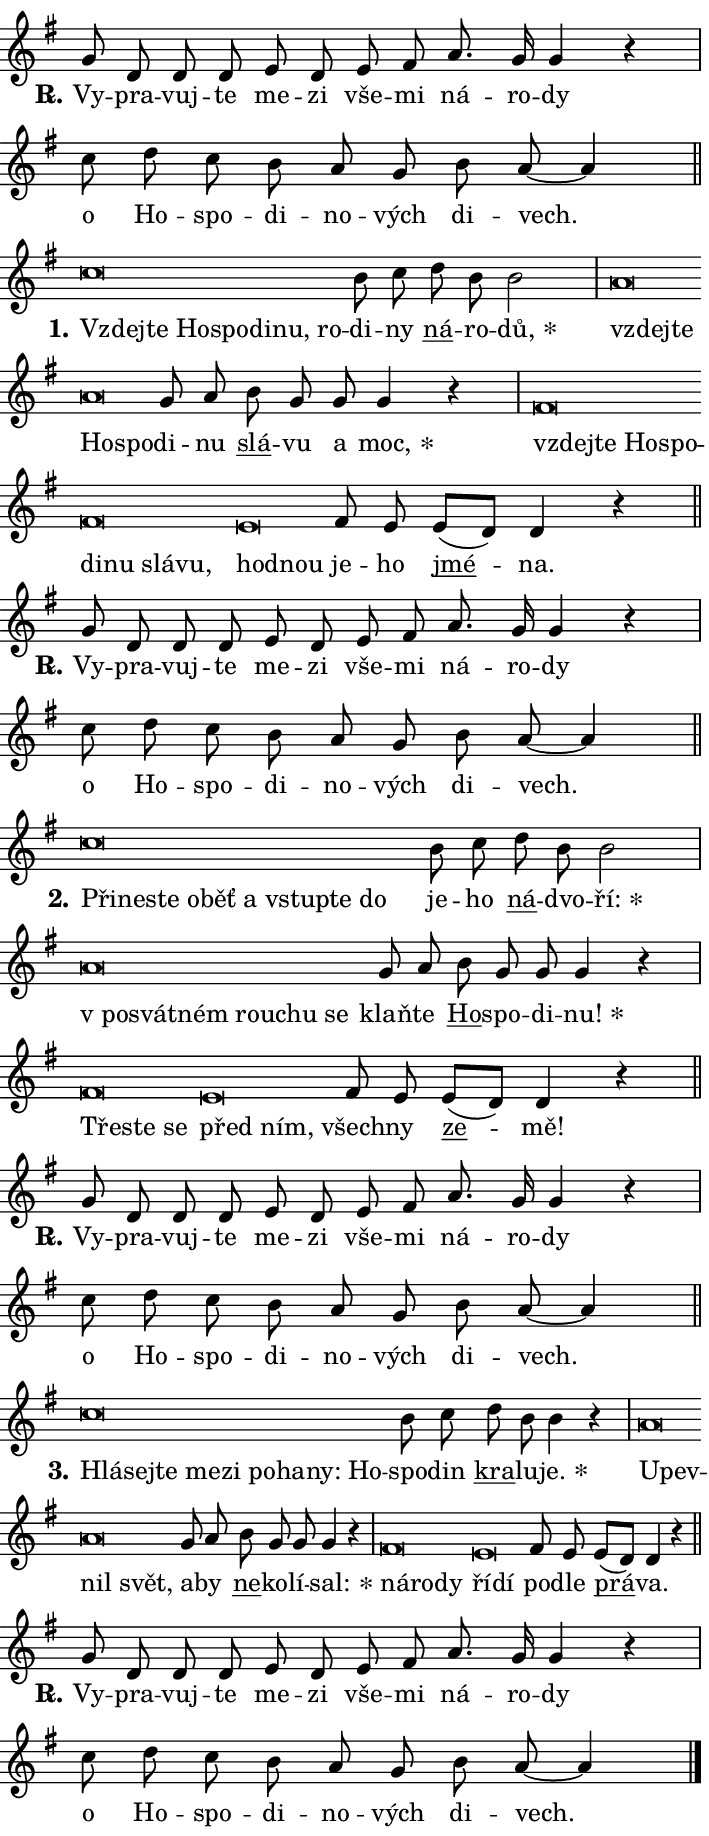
\version "2.24.0"
\header { tagline = "" }
\paper {
  indent = 0\cm
  top-margin = 0\cm
  right-margin = 0.13\cm % to fit lyric hyphens
  bottom-margin = 0\cm
  left-margin = 0\cm
  paper-width = 12\cm
  page-breaking = #ly:one-page-breaking
  system-system-spacing.basic-distance = #11
  score-system-spacing.basic-distance = #11
  ragged-last = ##f
}


%% Author: Thomas Morley
%% https://lists.gnu.org/archive/html/lilypond-user/2020-05/msg00002.html
#(define (line-position grob)
"Returns position of @var[grob} in current system:
   @code{'start}, if at first time-step
   @code{'end}, if at last time-step
   @code{'middle} otherwise
"
  (let* ((col (ly:item-get-column grob))
         (ln (ly:grob-object col 'left-neighbor))
         (rn (ly:grob-object col 'right-neighbor))
         (col-to-check-left (if (ly:grob? ln) ln col))
         (col-to-check-right (if (ly:grob? rn) rn col))
         (break-dir-left
           (and
             (ly:grob-property col-to-check-left 'non-musical #f)
             (ly:item-break-dir col-to-check-left)))
         (break-dir-right
           (and
             (ly:grob-property col-to-check-right 'non-musical #f)
             (ly:item-break-dir col-to-check-right))))
        (cond ((eqv? 1 break-dir-left) 'start)
              ((eqv? -1 break-dir-right) 'end)
              (else 'middle))))

#(define (tranparent-at-line-position vctor)
  (lambda (grob)
  "Relying on @code{line-position} select the relevant enry from @var{vctor}.
Used to determine transparency,"
    (case (line-position grob)
      ((end) (not (vector-ref vctor 0)))
      ((middle) (not (vector-ref vctor 1)))
      ((start) (not (vector-ref vctor 2))))))

noteHeadBreakVisibility =
#(define-music-function (break-visibility)(vector?)
"Makes @code{NoteHead}s transparent relying on @var{break-visibility}"
#{
  \override NoteHead.transparent =
    #(tranparent-at-line-position break-visibility)
#})

#(define delete-ledgers-for-transparent-note-heads
  (lambda (grob)
    "Reads whether a @code{NoteHead} is transparent.
If so this @code{NoteHead} is removed from @code{'note-heads} from
@var{grob}, which is supposed to be @code{LedgerLineSpanner}.
As a result ledgers are not printed for this @code{NoteHead}"
    (let* ((nhds-array (ly:grob-object grob 'note-heads))
           (nhds-list
             (if (ly:grob-array? nhds-array)
                 (ly:grob-array->list nhds-array)
                 '()))
           ;; Relies on the transparent-property being done before
           ;; Staff.LedgerLineSpanner.after-line-breaking is executed.
           ;; This is fragile ...
           (to-keep
             (remove
               (lambda (nhd)
                 (ly:grob-property nhd 'transparent #f))
               nhds-list)))
      ;; TODO find a better method to iterate over grob-arrays, similiar
      ;; to filter/remove etc for lists
      ;; For now rebuilt from scratch
      (set! (ly:grob-object grob 'note-heads)  '())
      (for-each
        (lambda (nhd)
          (ly:pointer-group-interface::add-grob grob 'note-heads nhd))
        to-keep))))

squashNotes = {
  \override NoteHead.X-extent = #'(-0.2 . 0.2)
  \override NoteHead.Y-extent = #'(-0.75 . 0)
  \override NoteHead.stencil =
    #(lambda (grob)
       (let ((pos (ly:grob-property grob 'staff-position)))
         (begin
           (if (< pos -7) (display "ERROR: Lower brevis then expected\n") (display ""))
           (if (<= pos -6) ly:text-interface::print ly:note-head::print))))
}
unSquashNotes = {
  \revert NoteHead.X-extent
  \revert NoteHead.Y-extent
  \revert NoteHead.stencil
}

hideNotes = \noteHeadBreakVisibility #begin-of-line-visible
unHideNotes = \noteHeadBreakVisibility #all-visible

% work-around for resetting accidentals
% https://lilypond.org/doc/v2.23/Documentation/notation/displaying-rhythms#unmetered-music
cadenzaMeasure = {
  \cadenzaOff
  \partial 1024 s1024
  \cadenzaOn
}

#(define-markup-command (accent layout props text) (markup?)
  "Underline accented syllable"
  (interpret-markup layout props
    #{\markup \override #'(offset . 4.3) \underline { #text }#}))

responsum = \markup \concat {
  "R" \hspace #-1.05 \path #0.1 #'((moveto 0 0.07) (lineto 0.9 0.8)) \hspace #0.05 "."
}

spaceSize = #0.6828661417322834 % exact space size for TeX Gyre Schola

\layout {
  \context {
    \Staff
    \remove "Time_signature_engraver"
    \override LedgerLineSpanner.after-line-breaking = #delete-ledgers-for-transparent-note-heads
  }
  \context {
    \Lyrics {
      \override LyricSpace.minimum-distance = \spaceSize
      \override LyricText.font-name = #"TeX Gyre Schola"
      \override LyricText.font-size = 1
      \override StanzaNumber.font-name = #"TeX Gyre Schola Bold"
      \override StanzaNumber.font-size = 1
    }
  }
  \context {
    \Score 
    \override NoteHead.text =
      #(lambda (grob) 
        (let ((pos (ly:grob-property grob 'staff-position)))
          #{\markup {
            \combine
              \halign #-0.55 \raise #(if (= pos -6) 0 0.5) \override #'(thickness . 2) \draw-line #'(3.2 . 0)
              \musicglyph "noteheads.sM1"
          }#}))
  }
}

% magnetic-lyrics.ily
%
%   written by
%     Jean Abou Samra <jean@abou-samra.fr>
%     Werner Lemberg <wl@gnu.org>
%
%   adapted by
%     Jiri Hon <jiri.hon@gmail.com>
%
% Version 2022-Apr-15

% https://www.mail-archive.com/lilypond-user@gnu.org/msg149350.html

#(define (Left_hyphen_pointer_engraver context)
   "Collect syllable-hyphen-syllable occurrences in lyrics and store
them in properties.  This engraver only looks to the left.  For
example, if the lyrics input is @code{foo -- bar}, it does the
following.

@itemize @bullet
@item
Set the @code{text} property of the @code{LyricHyphen} grob between
@q{foo} and @q{bar} to @code{foo}.

@item
Set the @code{left-hyphen} property of the @code{LyricText} grob with
text @q{foo} to the @code{LyricHyphen} grob between @q{foo} and
@q{bar}.
@end itemize

Use this auxiliary engraver in combination with the
@code{lyric-@/text::@/apply-@/magnetic-@/offset!} hook."
   (let ((hyphen #f)
         (text #f))
     (make-engraver
      (acknowledgers
       ((lyric-syllable-interface engraver grob source-engraver)
        (set! text grob)))
      (end-acknowledgers
       ((lyric-hyphen-interface engraver grob source-engraver)
        ;(when (not (grob::has-interface grob 'lyric-space-interface))
          (set! hyphen grob)));)
      ((stop-translation-timestep engraver)
       (when (and text hyphen)
         (ly:grob-set-object! text 'left-hyphen hyphen))
       (set! text #f)
       (set! hyphen #f)))))

#(define (lyric-text::apply-magnetic-offset! grob)
   "If the space between two syllables is less than the value in
property @code{LyricText@/.details@/.squash-threshold}, move the right
syllable to the left so that it gets concatenated with the left
syllable.

Use this function as a hook for
@code{LyricText@/.after-@/line-@/breaking} if the
@code{Left_@/hyphen_@/pointer_@/engraver} is active."
   (let ((hyphen (ly:grob-object grob 'left-hyphen #f)))
     (when hyphen
       (let ((left-text (ly:spanner-bound hyphen LEFT)))
         (when (grob::has-interface left-text 'lyric-syllable-interface)
           (let* ((common (ly:grob-common-refpoint grob left-text X))
                  (this-x-ext (ly:grob-extent grob common X))
                  (left-x-ext
                   (begin
                     ;; Trigger magnetism for left-text.
                     (ly:grob-property left-text 'after-line-breaking)
                     (ly:grob-extent left-text common X)))
                  ;; `delta` is the gap width between two syllables.
                  (delta (- (interval-start this-x-ext)
                            (interval-end left-x-ext)))
                  (details (ly:grob-property grob 'details))
                  (threshold (assoc-get 'squash-threshold details 0.2)))
             (when (< delta threshold)
               (let* (;; We have to manipulate the input text so that
                      ;; ligatures crossing syllable boundaries are not
                      ;; disabled.  For languages based on the Latin
                      ;; script this is essentially a beautification.
                      ;; However, for non-Western scripts it can be a
                      ;; necessity.
                      (lt (ly:grob-property left-text 'text))
                      (rt (ly:grob-property grob 'text))
                      (is-space (grob::has-interface hyphen 'lyric-space-interface))
                      (space (if is-space " " ""))
                      (extra-delta (if is-space spaceSize 0))
                      ;; Append new syllable.
                      (ltrt-space (if (and (string? lt) (string? rt))
                                (string-append lt space rt)
                                (make-concat-markup (list lt space rt))))
                      ;; Right-align `ltrt` to the right side.
                      (ltrt-space-markup (grob-interpret-markup
                               grob
                               (make-translate-markup
                                (cons (interval-length this-x-ext) 0)
                                (make-right-align-markup ltrt-space)))))
                 (begin
                   ;; Don't print `left-text`.
                   (ly:grob-set-property! left-text 'stencil #f)
                   ;; Set text and stencil (which holds all collected
                   ;; syllables so far) and shift it to the left.
                   (ly:grob-set-property! grob 'text ltrt-space)
                   (ly:grob-set-property! grob 'stencil ltrt-space-markup)
                   (ly:grob-translate-axis! grob (- (- delta extra-delta)) X))))))))))


#(define (lyric-hyphen::displace-bounds-first grob)
   ;; Make very sure this callback isn't triggered too early.
   (let ((left (ly:spanner-bound grob LEFT))
         (right (ly:spanner-bound grob RIGHT)))
     (ly:grob-property left 'after-line-breaking)
     (ly:grob-property right 'after-line-breaking)
     (ly:lyric-hyphen::print grob)))

squashThreshold = #0.4

\layout {
  \context {
    \Lyrics
    \consists #Left_hyphen_pointer_engraver
    \override LyricText.after-line-breaking =
      #lyric-text::apply-magnetic-offset!
    \override LyricHyphen.stencil = #lyric-hyphen::displace-bounds-first
    \override LyricText.details.squash-threshold = \squashThreshold
    \override LyricHyphen.minimum-distance = 0
    \override LyricHyphen.minimum-length = \squashThreshold
  }
}

squashText = \override LyricText.details.squash-threshold = 9999
unSquashText = \override LyricText.details.squash-threshold = \squashThreshold

leftText = \override LyricText.self-alignment-X = #LEFT
unLeftText = \revert LyricText.self-alignment-X

starOffset = #(lambda (grob) 
                (let ((x_offset (ly:self-alignment-interface::aligned-on-x-parent grob)))
                  (if (= x_offset 0) 0 (+ x_offset 1.2))))

star = #(define-music-function (syllable)(string?)
"Append star separator at the end of a syllable"
#{
  \once \override LyricText.X-offset = #starOffset
  \lyricmode { \markup {
    #syllable
    \override #'((font-name . "TeX Gyre Schola Bold")) \hspace #0.2 \lower #0.65 \larger "*"
  } }
#})

starAccent = #(define-music-function (syllable)(string?)
"Append star separator at the end of a syllable and make accent"
#{
  \once \override LyricText.X-offset = #starOffset
  \lyricmode { \markup {
    \accent #syllable
    \override #'((font-name . "TeX Gyre Schola Bold")) \hspace #0.2 \lower #0.65 \larger "*"
  } }
#})

breath = #(define-music-function (syllable)(string?)
"Append breathing indicator at the end of a syllable"
#{
  \lyricmode { \markup { #syllable "+" } }
#})

optionalBreath = #(define-music-function (syllable)(string?)
"Append optional breathing indicator at the end of a syllable"
#{
  \lyricmode { \markup { #syllable "(+)" } }
#})


\score {
    <<
        \new Voice = "melody" { \cadenzaOn \key g \major \relative { g'8 d d d e d e fis \bar "" a8. g16 g4 r \cadenzaMeasure \bar "|" c8 d c b \bar "" a g b a~ a4 \cadenzaMeasure \bar "||" \break } }
        \new Lyrics \lyricsto "melody" { \lyricmode { \set stanza = \responsum
Vy -- pra -- vuj -- te me -- zi vše -- mi ná -- ro -- dy o Ho -- spo -- di -- no -- vých di -- vech. } }
    >>
    \layout {}
}

\score {
    <<
        \new Voice = "melody" { \cadenzaOn \key g \major \relative { \squashNotes c''\breve*1/16 \hideNotes \breve*1/16 \bar "" \breve*1/16 \bar "" \breve*1/16 \bar "" \breve*1/16 \bar "" \breve*1/16 \breve*1/16 \bar "" \unHideNotes \unSquashNotes b8 c \bar "" d b b2 \cadenzaMeasure \bar "|" \squashNotes a\breve*1/16 \hideNotes \breve*1/16 \bar "" \breve*1/16 \breve*1/16 \bar "" \unHideNotes \unSquashNotes g8 a \bar "" b g g g4 r \cadenzaMeasure \bar "|" \squashNotes fis\breve*1/16 \hideNotes \breve*1/16 \bar "" \breve*1/16 \bar "" \breve*1/16 \bar "" \breve*1/16 \bar "" \breve*1/16 \bar "" \breve*1/16 \breve*1/16 \bar "" \unHideNotes \unSquashNotes \squashNotes e\breve*1/16 \hideNotes \breve*1/16 \bar "" \unHideNotes \unSquashNotes fis8 e \bar "" e[( d)] d4 r \cadenzaMeasure \bar "||" \break } }
        \new Lyrics \lyricsto "melody" { \lyricmode { \set stanza = "1."
\leftText Vzdej -- \squashText te Ho -- spo -- di -- nu, ro -- \unLeftText \unSquashText di -- ny \markup \accent ná -- ro -- \star dů, \leftText vzdej -- \squashText te Ho -- spo -- \unLeftText \unSquashText di -- nu \markup \accent slá -- vu a \star moc, \leftText vzdej -- \squashText te Ho -- spo -- di -- nu slá -- vu, \unSquashText hod -- \squashText nou \unLeftText \unSquashText je -- ho \markup \accent jmé -- na. } }
    >>
    \layout {}
}

\score {
    <<
        \new Voice = "melody" { \cadenzaOn \key g \major \relative { g'8 d d d e d e fis \bar "" a8. g16 g4 r \cadenzaMeasure \bar "|" c8 d c b \bar "" a g b a~ a4 \cadenzaMeasure \bar "||" \break } }
        \new Lyrics \lyricsto "melody" { \lyricmode { \set stanza = \responsum
Vy -- pra -- vuj -- te me -- zi vše -- mi ná -- ro -- dy o Ho -- spo -- di -- no -- vých di -- vech. } }
    >>
    \layout {}
}

\score {
    <<
        \new Voice = "melody" { \cadenzaOn \key g \major \relative { \squashNotes c''\breve*1/16 \hideNotes \breve*1/16 \bar "" \breve*1/16 \bar "" \breve*1/16 \bar "" \breve*1/16 \bar "" \breve*1/16 \bar "" \breve*1/16 \bar "" \breve*1/16 \breve*1/16 \bar "" \unHideNotes \unSquashNotes b8 c \bar "" d b b2 \cadenzaMeasure \bar "|" \squashNotes a\breve*1/16 \hideNotes \breve*1/16 \bar "" \breve*1/16 \bar "" \breve*1/16 \bar "" \breve*1/16 \breve*1/16 \bar "" \unHideNotes \unSquashNotes g8 a \bar "" b g g g4 r \cadenzaMeasure \bar "|" \squashNotes fis\breve*1/16 \hideNotes \breve*1/16 \breve*1/16 \bar "" \unHideNotes \unSquashNotes \squashNotes e\breve*1/16 \hideNotes \breve*1/16 \bar "" \unHideNotes \unSquashNotes fis8 e \bar "" e[( d)] d4 r \cadenzaMeasure \bar "||" \break } }
        \new Lyrics \lyricsto "melody" { \lyricmode { \set stanza = "2."
\leftText Při -- \squashText ne -- ste o -- běť a vstup -- te do \unLeftText \unSquashText je -- ho \markup \accent ná -- dvo -- \star ří: \leftText "v po" -- \squashText svát -- ném rou -- chu se \unLeftText \unSquashText klaň -- te \markup \accent Ho -- spo -- di -- \star nu! \leftText Tře -- \squashText ste se \unSquashText před \squashText ním, \unLeftText \unSquashText všech -- ny \markup \accent ze -- mě! } }
    >>
    \layout {}
}

\score {
    <<
        \new Voice = "melody" { \cadenzaOn \key g \major \relative { g'8 d d d e d e fis \bar "" a8. g16 g4 r \cadenzaMeasure \bar "|" c8 d c b \bar "" a g b a~ a4 \cadenzaMeasure \bar "||" \break } }
        \new Lyrics \lyricsto "melody" { \lyricmode { \set stanza = \responsum
Vy -- pra -- vuj -- te me -- zi vše -- mi ná -- ro -- dy o Ho -- spo -- di -- no -- vých di -- vech. } }
    >>
    \layout {}
}

\score {
    <<
        \new Voice = "melody" { \cadenzaOn \key g \major \relative { \squashNotes c''\breve*1/16 \hideNotes \breve*1/16 \bar "" \breve*1/16 \bar "" \breve*1/16 \bar "" \breve*1/16 \bar "" \breve*1/16 \bar "" \breve*1/16 \bar "" \breve*1/16 \breve*1/16 \bar "" \unHideNotes \unSquashNotes b8 c \bar "" d b b4 r \cadenzaMeasure \bar "|" \squashNotes a\breve*1/16 \hideNotes \breve*1/16 \bar "" \breve*1/16 \breve*1/16 \bar "" \unHideNotes \unSquashNotes g8 a \bar "" b g g g4 r \cadenzaMeasure \bar "|" \squashNotes fis\breve*1/16 \hideNotes \breve*1/16 \breve*1/16 \bar "" \unHideNotes \unSquashNotes \squashNotes e\breve*1/16 \hideNotes \breve*1/16 \bar "" \unHideNotes \unSquashNotes fis8 e \bar "" e[( d)] d4 r \cadenzaMeasure \bar "||" \break } }
        \new Lyrics \lyricsto "melody" { \lyricmode { \set stanza = "3."
\leftText Hlá -- \squashText sej -- te me -- zi po -- ha -- ny: Ho -- \unLeftText \unSquashText spo -- din \markup \accent kra -- lu -- \star je. \leftText U -- \squashText pev -- nil svět, \unLeftText \unSquashText a -- by \markup \accent ne -- ko -- lí -- \star sal: \leftText ná -- \squashText ro -- dy \unSquashText ří -- \squashText dí \unLeftText \unSquashText po -- dle \markup \accent prá -- va. } }
    >>
    \layout {}
}

\score {
    <<
        \new Voice = "melody" { \cadenzaOn \key g \major \relative { g'8 d d d e d e fis \bar "" a8. g16 g4 r \cadenzaMeasure \bar "|" c8 d c b \bar "" a g b a~ a4 \cadenzaMeasure \bar "||" \break } \bar "|." }
        \new Lyrics \lyricsto "melody" { \lyricmode { \set stanza = \responsum
Vy -- pra -- vuj -- te me -- zi vše -- mi ná -- ro -- dy o Ho -- spo -- di -- no -- vých di -- vech. } }
    >>
    \layout {}
}
